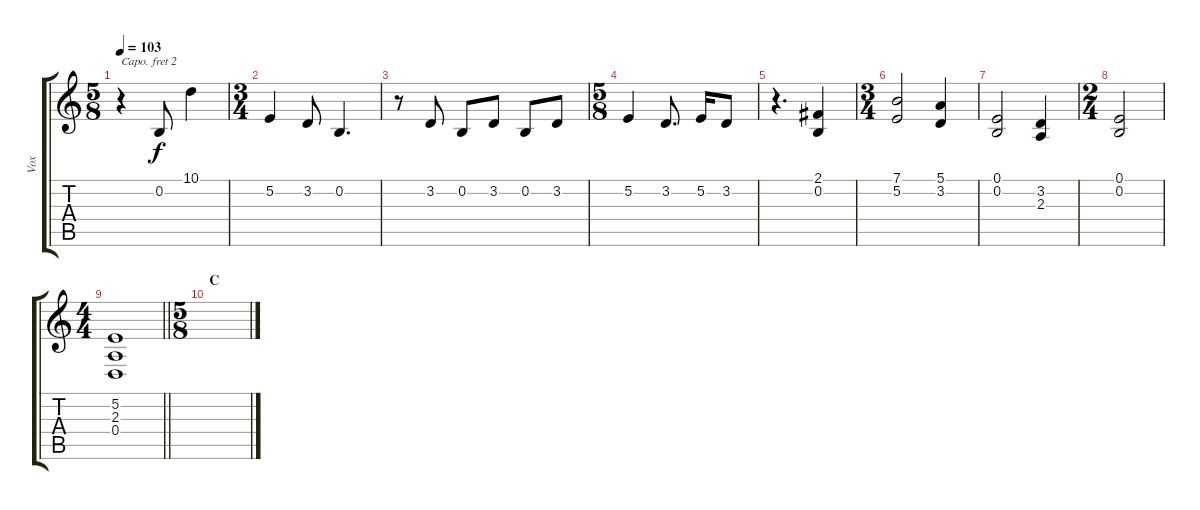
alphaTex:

\track ("Vox" "Vox") {instrument lead2sawtooth}
\staff {score tabs}
\capo 2
\tuning (D4 A3 F3 C3 G2 C2) {hide}
\ts (5 8)
\tempo 103
\clef g2
\ks c
r.4{dy f} 0.2.8 10.1.4 |
\ts (3 4)
5.2.4 3.2.8 0.2.4{d} |
r.8 3.2.8 0.2.8 3.2.8 0.2.8 3.2.8 |
\ts (5 8)
5.2.4 3.2.8{d} 5.2.16 3.2.8 |
r.4{d} (2.1 0.2).4 |
\ts (3 4)
(7.1 5.2).2 (5.1 3.2).4 |
(0.1 0.2).2 (3.2 2.3).4 |
\ts (2 4)
(0.1 0.2).2 |
\ts (4 4)
\barLineRight lightlight
(5.2 2.3 0.4).1 |
\ts (5 8)
\section ("" "C")
